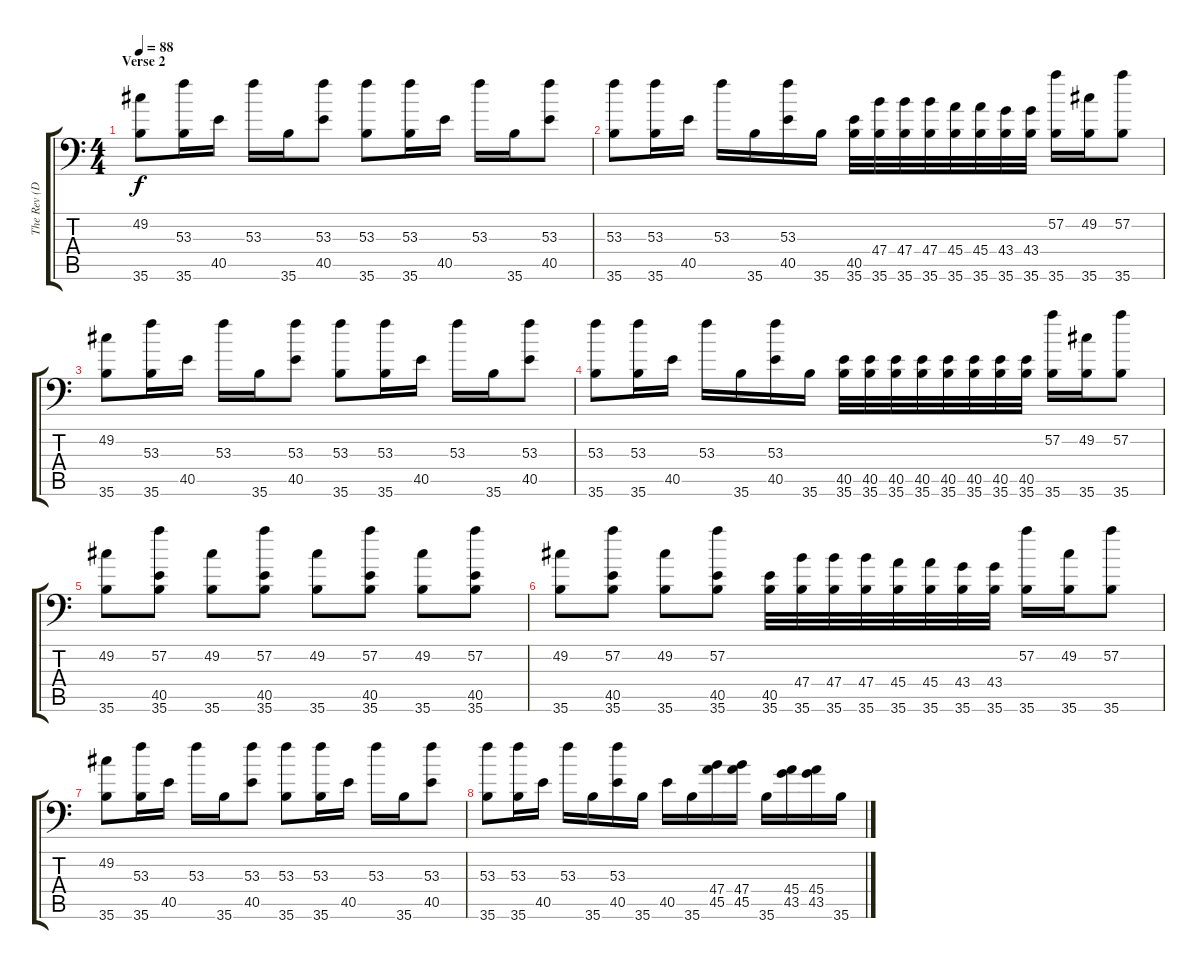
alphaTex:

\track ("The Rev (Drums)" "The Rev (D") {instrument acousticgrandpiano}
\staff {score tabs}
\tuning (C-1 C-1 C-1 C-1 C-1 C-1) {hide}
\ts (4 4)
\section ("" "Verse 2")
\tempo 88
\clef f4
\ks c
(49.2 35.6).8{dy f} (53.3 35.6).16 40.5.16 53.3.16 35.6.16 (53.3 40.5).8 (53.3 35.6).8 (53.3 35.6).16 40.5.16 53.3.16 35.6.16 (53.3 40.5).8 |
(53.3 35.6).8 (53.3 35.6).16 40.5.16 53.3.16 35.6.16 (53.3 40.5).16 35.6.16 (40.5 35.6).32 (47.4 35.6).32 (47.4 35.6).32 (47.4 35.6).32 (45.4 35.6).32 (45.4 35.6).32 (43.4 35.6).32 (43.4 35.6).32 (57.2 35.6).16 (49.2 35.6).16 (57.2 35.6).8 |
(49.2 35.6).8 (53.3 35.6).16 40.5.16 53.3.16 35.6.16 (53.3 40.5).8 (53.3 35.6).8 (53.3 35.6).16 40.5.16 53.3.16 35.6.16 (53.3 40.5).8 |
(53.3 35.6).8 (53.3 35.6).16 40.5.16 53.3.16 35.6.16 (53.3 40.5).16 35.6.16 (40.5 35.6).32 (40.5 35.6).32 (40.5 35.6).32 (40.5 35.6).32 (40.5 35.6).32 (40.5 35.6).32 (40.5 35.6).32 (40.5 35.6).32 (57.2 35.6).16 (49.2 35.6).16 (57.2 35.6).8 |
(49.2 35.6).8 (57.2 40.5 35.6).8 (49.2 35.6).8 (57.2 40.5 35.6).8 (49.2 35.6).8 (57.2 40.5 35.6).8 (49.2 35.6).8 (57.2 40.5 35.6).8 |
(49.2 35.6).8 (57.2 40.5 35.6).8 (49.2 35.6).8 (57.2 40.5 35.6).8 (40.5 35.6).32 (47.4 35.6).32 (47.4 35.6).32 (47.4 35.6).32 (45.4 35.6).32 (45.4 35.6).32 (43.4 35.6).32 (43.4 35.6).32 (57.2 35.6).16 (49.2 35.6).16 (57.2 35.6).8 |
(49.2 35.6).8 (53.3 35.6).16 40.5.16 53.3.16 35.6.16 (53.3 40.5).8 (53.3 35.6).8 (53.3 35.6).16 40.5.16 53.3.16 35.6.16 (53.3 40.5).8 |
(53.3 35.6).8 (53.3 35.6).16 40.5.16 53.3.16 35.6.16 (53.3 40.5).16 35.6.16 40.5.16 35.6.16 (47.4 45.5).16 (47.4 45.5).16 35.6.16 (45.4 43.5).16 (45.4 43.5).16 35.6.16
